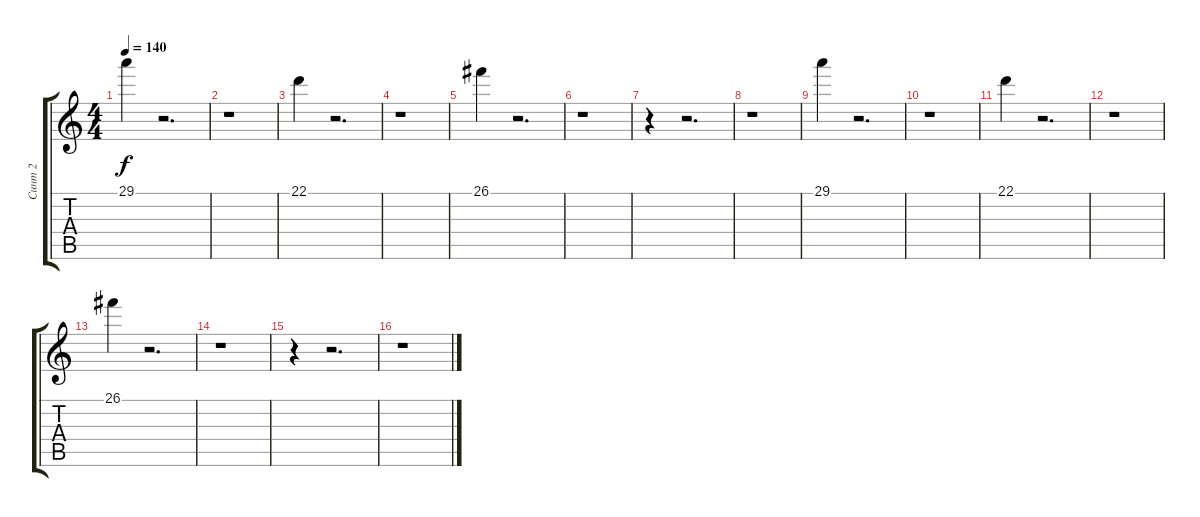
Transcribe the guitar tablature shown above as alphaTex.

\track ("Синт 2" "Синт 2") {instrument glockenspiel}
\staff {score tabs}
\tuning (E4 B3 G3 D3 A2 E2) {hide}
\ts (4 4)
\tempo 140
\clef g2
\ks c
29.1.4{dy f} r.2{d} |
r.1 |
22.1.4 r.2{d} |
r.1 |
26.1.4 r.2{d} |
r.1 |
r.4 r.2{d} |
r.1 |
29.1.4 r.2{d} |
r.1 |
22.1.4 r.2{d} |
r.1 |
26.1.4 r.2{d} |
r.1 |
r.4 r.2{d} |
r.1
